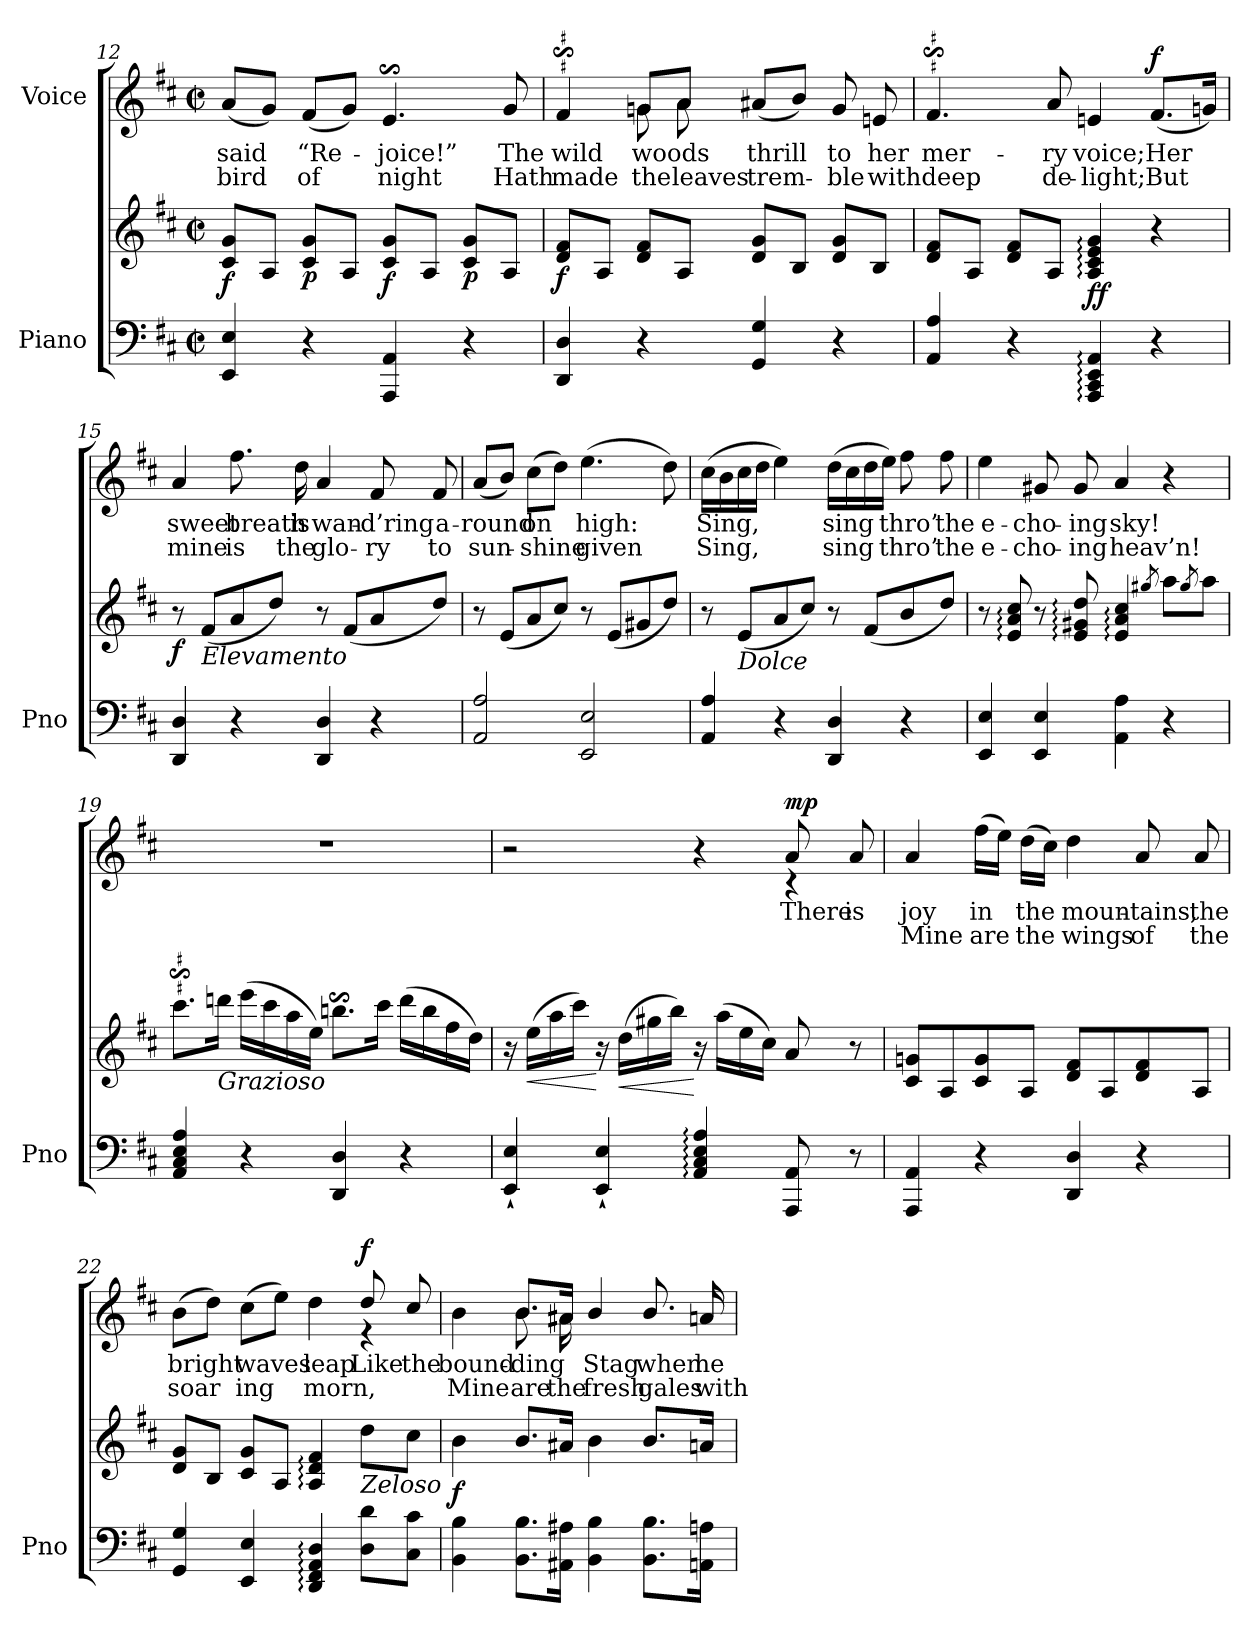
**kern	**kern	**dynam	**kern	**text	**text	**dynam
*part2	*part2	*part2	*part1	*part1	*part1	*part1
*staff3	*staff2	*staff2/3	*staff1	*staff1	*staff1	*staff1
*I"Piano	*	*	*I"Voice	*	*	*
*I'Pno	*	*	*	*	*	*
*clefF4	*clefG2	*	*clefG2	*	*	*
*k[f#c#]	*k[f#c#]	*	*k[f#c#]	*	*	*
*M2/2	*M2/2	*	*M2/2	*	*	*
*met(c|)	*met(c|)	*	*met(c|)	*	*	*
=12	=12	=12	=12	=12	=12	=12
!	!	!LO:DY:b	!	!LO:LY:b	!LO:LY:b	!
4EE/ 4E/	8c#/ 8g/L	f	(<8a/L	said	bird	.
.	8A/J	.	8g/J)	.	.	.
!	!	!LO:DY:b	!	!LO:LY:b	!LO:LY:b	!
4r	8c#/ 8g/L	p	(<8f#/L	“Re-	of	.
.	8A/J	.	8g/J)	.	.	.
!	!	!LO:DY:b	!	!LO:LY:b	!LO:LY:b	!
4AAA/ 4AA/	8c#/ 8g/L	f	4.es$SS/	-joice!”	night	.
.	8A/J	.	.	.	.	.
!	!	!LO:DY:b	!	!	!	!
4r	8c#/ 8g/L	p	.	.	.	.
!	!	!	!	!LO:LY:b	!LO:LY:b	!
.	8A/J	.	8g/	The	Hath	.
=13	=13	=13	=13	=13	=13	=13
!	!	!LO:DY:b	!	!LO:LY:b	!LO:LY:b	!
*	*	*	*^	*	*	*
4DD/ 4D/	8d/ 8f#/L	f	4f#s$sS/	4rAyy	wild	made	.
.	8A/J	.	.	.	.	.	.
!	!	!	!	!	!LO:LY:b	!LO:LY:b	!
4r	8d/ 8f#/L	.	8g/L	8g\	woods	the	.
!	!	!	!	!	!	!LO:LY:b	!
.	8A/J	.	8a/J	8a\	.	leaves	.
!	!	!	!	!	!LO:LY:b	!LO:LY:b	!
4GG/ 4G/	8d/ 8g/L	.	(<8a#X/L	2rAyy	thrill	trem-	.
.	8B/J	.	8b/J)	.	.	.	.
!	!	!	!	!	!LO:LY:b	!LO:LY:b	!
4r	8d/ 8g/L	.	8g/	.	to	-ble	.
!	!	!	!	!	!LO:LY:b	!LO:LY:b	!
.	8B/J	.	8e/	.	her	with	.
*	*	*	*v	*v	*	*	*
!!LO:PB:g=z
=14	=14	=14	=14	=14	=14	=14
!	!	!	!	!LO:LY:b	!LO:LY:b	!
4AA/ 4A/	8d/ 8f#/L	.	4.f#s$sS/	mer-	deep	.
.	8A/J	.	.	.	.	.
4r	8d/ 8f#/L	.	.	.	.	.
!	!	!	!	!LO:LY:b	!LO:LY:b	!
.	8A/J	.	8a/	-ry	de-	.
!	!	!LO:DY:b	!	!LO:LY:b	!LO:LY:b	!
4AAA/: 4CC#/: 4EE/: 4AA/:	4A/: 4c#/: 4e/: 4g/:	ff	4e/	voice;	-light;	.
!	!	!	!	!LO:LY:b	!LO:LY:b	!LO:DY:a
4r	4r	.	(<8.f#/L	Her	But	f
.	.	.	16g/Jk)	.	.	.
=15	=15	=15	=15	=15	=15	=15
!	!	!LO:DY:b	!	!LO:LY:b	!LO:LY:b	!
4DD/ 4D/	8r	f	4a/	sweet	mine	.
!	!LO:TX:b:i:t=Elevamento	!	!	!	!	!
.	(<8f#/L	.	.	.	.	.
!	!	!	!	!LO:LY:b	!LO:LY:b	!
4r	8a/	.	8.ff#\	breath	is	.
.	8dd/J)	.	.	.	.	.
!	!	!	!	!LO:LY:b	!LO:LY:b	!
.	.	.	16dd\	is	the	.
!	!	!	!	!LO:LY:b	!LO:LY:b	!
4DD/ 4D/	8r	.	4a/	wan-	glo-	.
.	(<8f#/L	.	.	.	.	.
!	!	!	!	!LO:LY:b	!LO:LY:b	!
4r	8a/	.	8f#/	-d’ring	-ry	.
!	!	!	!	!LO:LY:b	!LO:LY:b	!
.	8dd/J)	.	8f#/	a-	to	.
=16	=16	=16	=16	=16	=16	=16
!	!	!	!	!LO:LY:b	!LO:LY:b	!
2AA/ 2A/	8r	.	(<8a/L	-round	sun-	.
.	(<8e/L	.	8b/J)	.	.	.
!	!	!	!	!LO:LY:b	!LO:LY:b	!
.	8a/	.	(>8cc#\L	on	-shine	.
.	8cc#/J)	.	8dd\J)	.	.	.
!	!	!	!	!LO:LY:b	!LO:LY:b	!
2EE/ 2E/	8r	.	(>4.ee\	high:	given	.
.	(<8e/L	.	.	.	.	.
.	8g#X/	.	.	.	.	.
.	8dd/J)	.	8dd\)	.	.	.
=17	=17	=17	=17	=17	=17	=17
!	!	!	!	!LO:LY:b	!LO:LY:b	!
4AA/ 4A/	8r	.	(>16cc#\LL	Sing,	Sing,	.
.	.	.	16b\	.	.	.
!	!LO:TX:b:i:t=Dolce	!	!	!	!	!
.	(<8e/L	.	16cc#\	.	.	.
.	.	.	16dd\JJ	.	.	.
4r	8a/	.	4ee\)	.	.	.
.	8cc#/J)	.	.	.	.	.
!	!	!	!	!LO:LY:b	!LO:LY:b	!
4DD/ 4D/	8r	.	(>16dd\LL	sing	sing	.
.	.	.	16cc#\	.	.	.
.	(<8f#/L	.	16dd\	.	.	.
.	.	.	16ee\JJ)	.	.	.
!	!	!	!	!LO:LY:b	!LO:LY:b	!
4r	8b/	.	8ff#\	thro’	thro’	.
!	!	!	!	!LO:LY:b	!LO:LY:b	!
.	8dd/J)	.	8ff#\	the	the	.
!!LO:LB:g=z
=18	=18	=18	=18	=18	=18	=18
!	!	!	!	!LO:LY:b	!LO:LY:b	!
4EE/ 4E/	8r	.	4ee\	e-	e-	.
.	8e/: 8a/: 8cc#/:	.	.	.	.	.
!	!	!	!	!LO:LY:b	!LO:LY:b	!
4EE/ 4E/	8r	.	8g#X/	-cho-	-cho-	.
!	!	!	!	!LO:LY:b	!LO:LY:b	!
.	8e/: 8g#X/: 8dd/:	.	8g#/	-ing	-ing	.
!	!	!	!	!LO:LY:b	!LO:LY:b	!
4AA\ 4A\	4e/: 4a/: 4cc#/:	.	4a/	sky!	heav’n!	.
.	8qgg#X/	.	.	.	.	.
4r	8aa\L	.	4r	.	.	.
.	8qgg#/	.	.	.	.	.
.	8aa\J	.	.	.	.	.
=19	=19	=19	=19	=19	=19	=19
4AA/ 4C#/ 4E/ 4A/	8.ccc#s$sS\L	.	1r	.	.	.
!	!LO:TX:b:i:t=Grazioso	!	!	!	!	!
.	16ddd\Jk	.	.	.	.	.
4r	(>16eee\LL	.	.	.	.	.
.	16ccc#\	.	.	.	.	.
.	16aa\	.	.	.	.	.
.	16ee\JJ)	.	.	.	.	.
4DD/ 4D/	8.bbs$SS\L	.	.	.	.	.
.	16ccc#\Jk	.	.	.	.	.
4r	(>16ddd\LL	.	.	.	.	.
.	16bb\	.	.	.	.	.
.	16ff#\	.	.	.	.	.
.	16dd\JJ)	.	.	.	.	.
=20	=20	=20	=20	=20	=20	=20
*	*	*	*^	*	*	*
4EE/` 4E/`	16r	.	2r	2.ryy	.	.	.
!	!	!LO:HP:b	!	!	!	!	!
.	(>16ee\LL	<	.	.	.	.	.
.	16aa\	.	.	.	.	.	.
.	16ccc#\JJ)	.	.	.	.	.	.
4EE/` 4E/`	16r	[	.	.	.	.	.
!	!	!LO:HP:b	!	!	!	!	!
.	(>16dd\LL	<	.	.	.	.	.
.	16gg#X\	.	.	.	.	.	.
.	16bb\JJ)	.	.	.	.	.	.
4AA/: 4C#/: 4E/: 4A/:	16r	[	4r	.	.	.	.
.	(>16aa\LL	.	.	.	.	.	.
.	16ee\	.	.	.	.	.	.
.	16cc#\JJ)	.	.	.	.	.	.
!	!	!	!	!	!LO:LY:b	!	!LO:DY:a
8AAA/ 8AA/	8a/	.	8a/	4r	There	.	mp
!	!	!	!	!	!LO:LY:b	!	!
8r	8r	.	8a/	.	is	.	.
*	*	*	*v	*v	*	*	*
=21	=21	=21	=21	=21	=21	=21
!	!	!LO:DY:b	!	!LO:LY:b	!LO:LY:b	!
4AAA/ 4AA/	8c#/ 8gn/L	other-dynamics	4a/	joy	Mine	.
.	8A/	.	.	.	.	.
!	!	!	!	!LO:LY:b	!LO:LY:b	!
4r	8c#/ 8g/	.	(>16ff#\LL	in	are	.
.	.	.	16ee\JJ)	.	.	.
!	!	!	!	!LO:LY:b	!LO:LY:b	!
.	8A/J	.	(>16dd\LL	the	the	.
.	.	.	16cc#\JJ)	.	.	.
!	!	!	!	!LO:LY:b	!LO:LY:b	!
4DD/ 4D/	8d/ 8f#/L	.	4dd\	moun-	wings	.
.	8A/	.	.	.	.	.
!	!	!	!	!LO:LY:b	!LO:LY:b	!
4r	8d/ 8f#/	.	8a/	-tains,	of	.
!	!	!	!	!LO:LY:b	!LO:LY:b	!
.	8A/J	.	8a/	the	the	.
!!LO:LB:g=z
=22	=22	=22	=22	=22	=22	=22
!	!	!	!	!LO:LY:b	!LO:LY:b	!
*	*	*	*^	*	*	*
4GG/ 4G/	8d/ 8g/L	.	(>8b\L	2reyy	bright	soar	.
.	8B/J	.	8dd\J)	.	.	.	.
!	!	!	!	!	!LO:LY:b	!LO:LY:b	!
4EE/ 4E/	8c#/ 8g/L	.	(>8cc#\L	.	waves	ing	.
.	8A/J	.	8ee\J)	.	.	.	.
!	!	!	!	!	!LO:LY:b	!LO:LY:b	!
4DD/: 4FF#/: 4AA/: 4D/:	4A/: 4d/: 4f#/:	.	4dd\	4reyy	leap	morn,	.
!	!LO:TX:b:i:t=Zeloso	!	!	!	!	!	!
!	!	!	!	!	!LO:LY:b	!	!LO:DY:a
8D\ 8d\L	8dd\L	.	8dd/	4r	Like	.	f
!	!	!	!	!	!LO:LY:b	!	!
8C#\ 8c#\J	8cc#\J	.	8cc#/	.	the	.	.
=23	=23	=23	=23	=23	=23	=23	=23
!	!	!LO:DY:b	!	!	!LO:LY:b	!LO:LY:b	!
4BB\ 4B\	4b\	f	4b\	4ryy	bound-	Mine	.
!	!	!	!	!	!LO:LY:b	!LO:LY:b	!
8.BB\ 8.B\L	8.b/L	.	8.b/L	8.b\	-ding	are	.
!	!	!	!	!	!	!LO:LY:b	!
16AA#X\ 16A#X\Jk	16a#X/Jk	.	16a#X/Jk	16a#\	.	the	.
!	!	!	!	!	!LO:LY:b	!LO:LY:b	!
4BB\ 4B\	4b\	.	4b/	2ryy	Stag	fresh	.
!	!	!	!	!	!LO:LY:b	!LO:LY:b	!
8.BB\ 8.B\L	8.b/L	.	8.b/	.	when	gales	.
!	!	!	!	!	!LO:LY:b	!LO:LY:b	!
16AAn\ 16An\Jk	16an/Jk	.	16an/	.	he	with	.
*	*	*	*v	*v	*	*	*
=	=	=	=	=	=	=
*-	*-	*-	*-	*-	*-	*-
